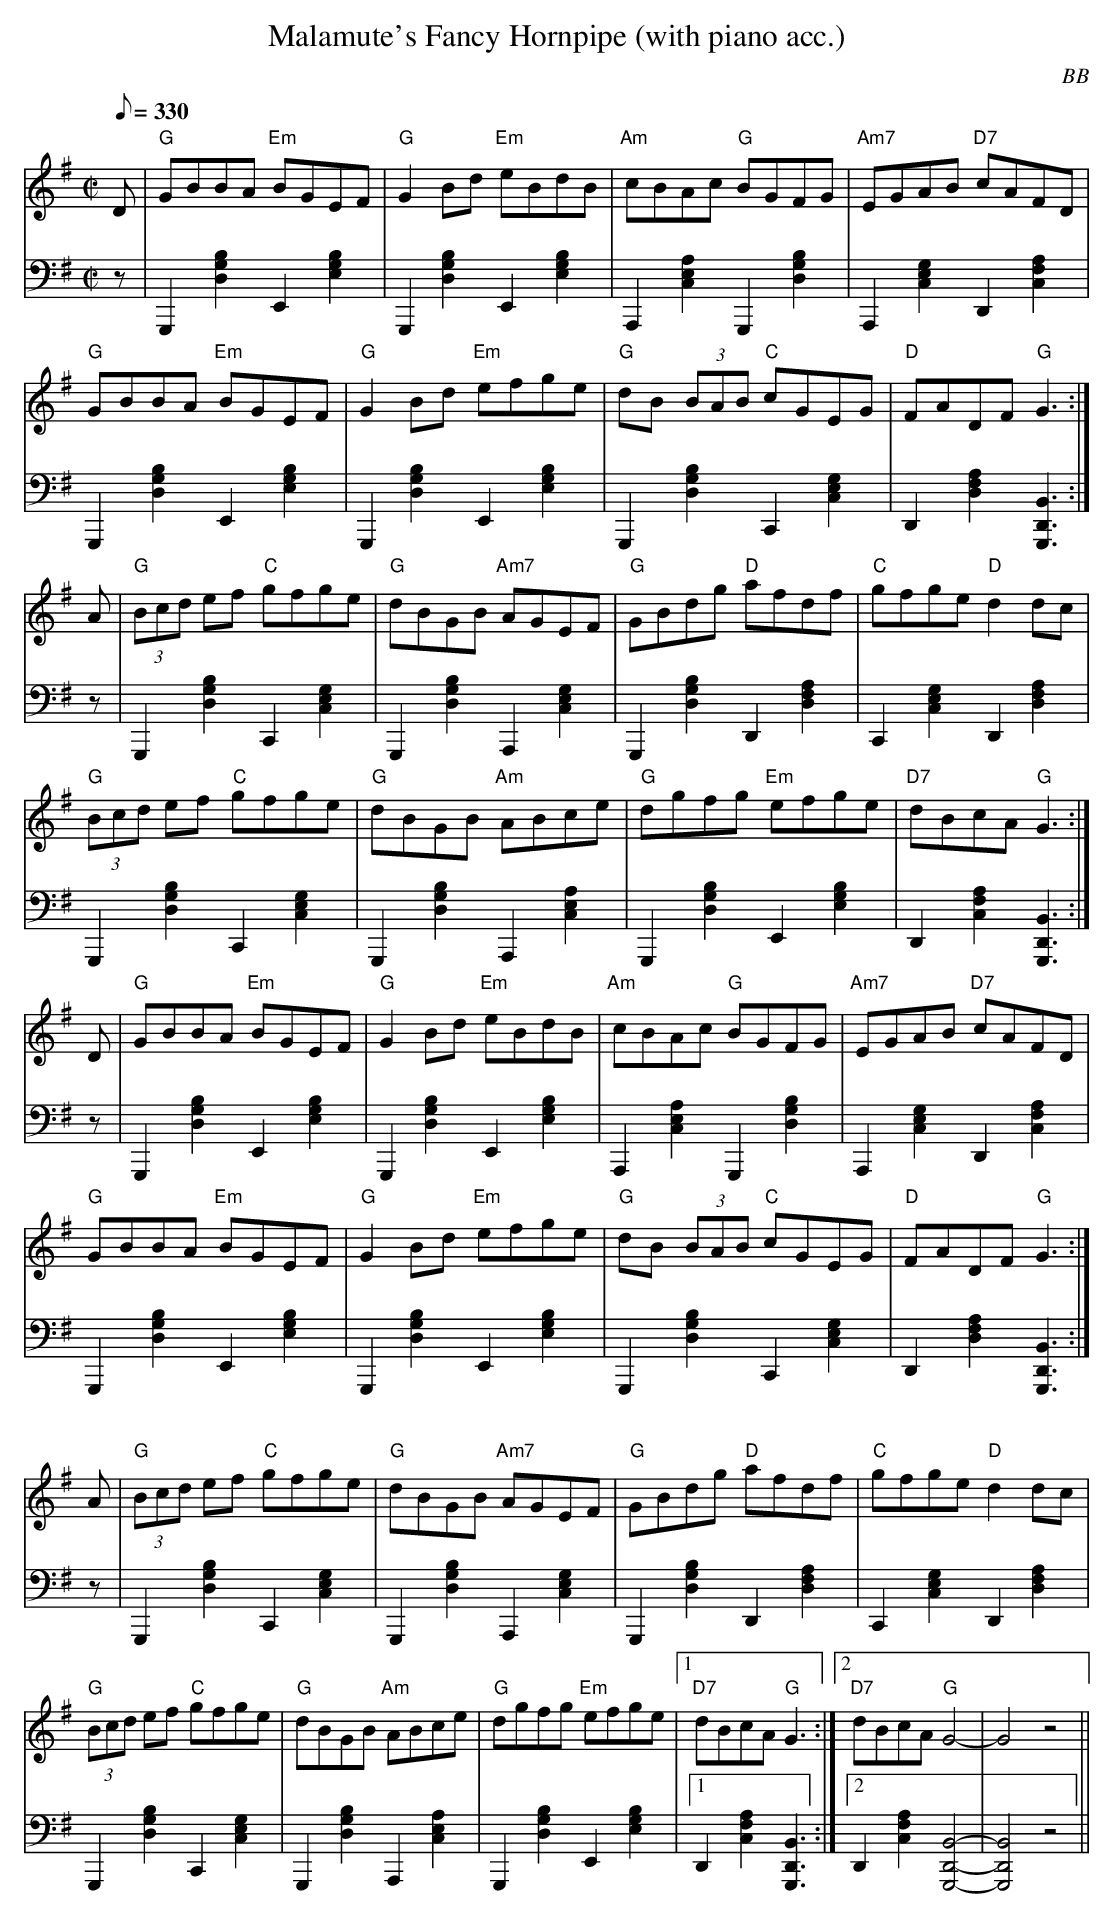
X:1
T: Malamute's Fancy Hornpipe (with piano acc.)
C: BB
M: C|
L: 1/8
Q: 1/8=330
V: 1 program 1 21 %acc
V: 2 volume=70 clef=bass m=D program 1 01
K: G
[V:1] D|"G"GBBA "Em"BGEF|"G"G2Bd "Em"eBdB|"Am"cBAc "G"BGFG|"Am7"EGAB "D7"cAFD|
[V:2] z|G,,2[G2B2D2]E,2[E2B2G2]|G,,2[G2B2D2]E,2[E2B2G2]|A,,2[A2C2E2]G,,2[G2B2D2]|\
A,,2[G2C2E2]D,2[A2C2F2]|
[V:1] "G"GBBA "Em"BGEF|"G"G2Bd "Em"efge|"G" dB (3BAB "C"cGEG|"D"FADF "G"G3 :|
[V:2] G,,2[G2B2D2]E,2[E2B2G2]|G,,2[G2B2D2]E,2[E2B2G2]|G,,2[G2B2D2]C,2[E2G2C2]|\
D,2[A2D2F2][G,,3B,3D,3]:|
[V:1] A|"G"(3Bcd ef "C"gfge|"G"dBGB "Am7"AGEF|"G"GBdg "D"afdf|"C"gfge "D"d2 dc|
[V:2] z|G,,2[G2B2D2]C,2[E2G2C2]|G,,2[G2B2D2]A,,2[G2C2E2]|G,,2[G2B2D2]D,2[A2D2F2]|\
C,2[E2G2C2]D,2[A2D2F2]|
[V:1] "G"(3Bcd ef "C"gfge|"G"dBGB "Am"ABce|"G"dgfg "Em"efge|"D7"dBcA "G"G3 :|
[V:2] G,,2[G2B2D2]C,2[E2G2C2]|G,,2[G2B2D2]A,,2[A2C2E2]|G,,2[G2B2D2]E,2[E2B2G2]|\
D,2[A2C2F2][G,,3B,3D,3] :|
[V:1] D|"G"GBBA "Em"BGEF|"G"G2Bd "Em"eBdB|"Am"cBAc "G"BGFG|"Am7"EGAB "D7"cAFD|
[V:2] z|G,,2[G2B2D2]E,2[E2B2G2]|G,,2[G2B2D2]E,2[E2B2G2]|A,,2[A2C2E2]G,,2[G2B2D2]|\
A,,2[G2C2E2]D,2[A2C2F2]|
[V:1] "G"GBBA "Em"BGEF|"G"G2Bd "Em"efge|"G" dB (3BAB "C"cGEG|"D"FADF "G"G3 :|
[V:2] G,,2[G2B2D2]E,2[E2B2G2]|G,,2[G2B2D2]E,2[E2B2G2]|G,,2[G2B2D2]C,2[E2G2C2]|\
D,2[A2D2F2][G,,3B,3D,3]:|
[V:1] A|"G"(3Bcd ef "C"gfge|"G"dBGB "Am7"AGEF|"G"GBdg "D"afdf|"C"gfge "D"d2 dc|
[V:2] z|G,,2[G2B2D2]C,2[E2G2C2]|G,,2[G2B2D2]A,,2[G2C2E2]|G,,2[G2B2D2]D,2[A2D2F2]|\
C,2[E2G2C2]D,2[A2D2F2]|
[V:1] "G"(3Bcd ef "C"gfge|"G"dBGB "Am"ABce|"G"dgfg "Em"efge|1 "D7"dBcA "G"G3 :|2\
"D7"dBcA "G"G4-|G4 z4 ||
[V:2] G,,2[G2B2D2]C,2[E2G2C2]|G,,2[G2B2D2]A,,2[A2C2E2]|G,,2[G2B2D2]E,2[E2B2G2]|1\
D,2[A2C2F2][G,,3B,3D,3] :|2 D,2[A2C2F2][G,,4-B,4-D,4-] | [G,,4B,4D,4] z4 ||
